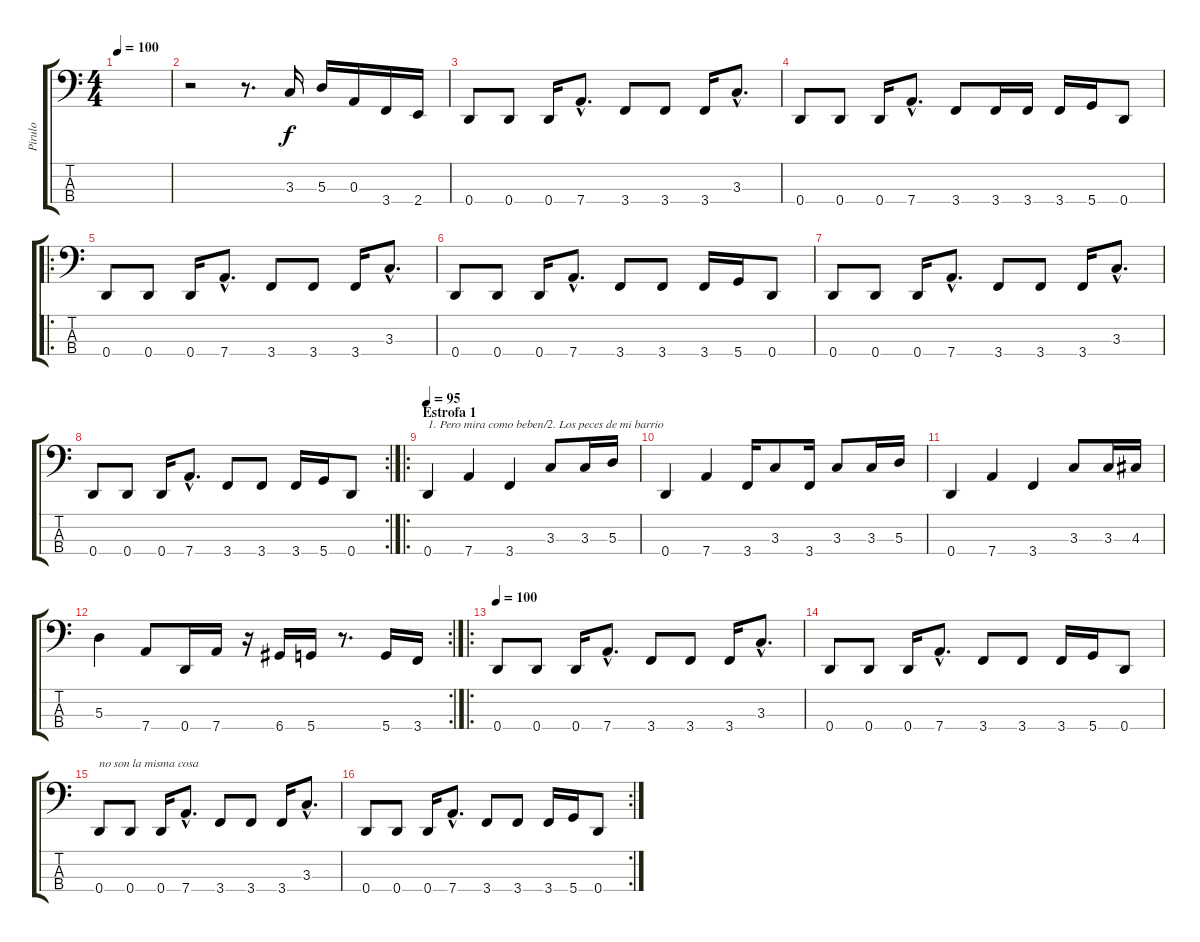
\track ("Pirulo" "Pirulo") {instrument electricbasspick}
\staff {score tabs}
\tuning (G2 D2 A1 D1) {hide}
\ts (4 4)
\tempo 100
\clef f4
\ks c
|
r.2 r.8{d} 3.3.16 5.3.16 0.3.16 3.4.16 2.4.16 |
0.4.8 0.4.8 0.4.16 7.4{hac}.8{d} 3.4.8 3.4.8 3.4.16 3.3{hac}.8{d} |
0.4.8 0.4.8 0.4.16 7.4{hac}.8{d} 3.4.8 3.4.16 3.4.16 3.4.16 5.4.16 0.4.8 |
\ro
0.4.8 0.4.8 0.4.16 7.4{hac}.8{d} 3.4.8 3.4.8 3.4.16 3.3{hac}.8{d} |
0.4.8 0.4.8 0.4.16 7.4{hac}.8{d} 3.4.8 3.4.8 3.4.16 5.4.16 0.4.8 |
0.4.8 0.4.8 0.4.16 7.4{hac}.8{d} 3.4.8 3.4.8 3.4.16 3.3{hac}.8{d} |
\rc 2
0.4.8 0.4.8 0.4.16 7.4{hac}.8{d} 3.4.8 3.4.8 3.4.16 5.4.16 0.4.8 |
\ro
\section ("" "Estrofa 1")
\tempo 95
0.4.4{txt "1. Pero mira como beben/2. Los peces de mi barrio"} 7.4.4 3.4.4 3.3.8 3.3.16 5.3.16 |
0.4.4 7.4.4 3.4.16 3.3.8 3.4.16 3.3.8 3.3.16 5.3.16 |
0.4.4 7.4.4 3.4.4 3.3.8 3.3.16 4.3.16 |
\rc 2
5.3.4 7.4.8 0.4.16 7.4.16 r.16 6.4.16 5.4.16 r.8{d} 5.4.16 3.4.16 |
\ro
\tempo 100
0.4.8 0.4.8 0.4.16 7.4{hac}.8{d} 3.4.8 3.4.8 3.4.16 3.3{hac}.8{d} |
0.4.8 0.4.8 0.4.16 7.4{hac}.8{d} 3.4.8 3.4.8 3.4.16 5.4.16 0.4.8 |
0.4.8{txt "no son la misma cosa"} 0.4.8 0.4.16 7.4{hac}.8{d} 3.4.8 3.4.8 3.4.16 3.3{hac}.8{d} |
\rc 2
0.4.8 0.4.8 0.4.16 7.4{hac}.8{d} 3.4.8 3.4.8 3.4.16 5.4.16 0.4.8
